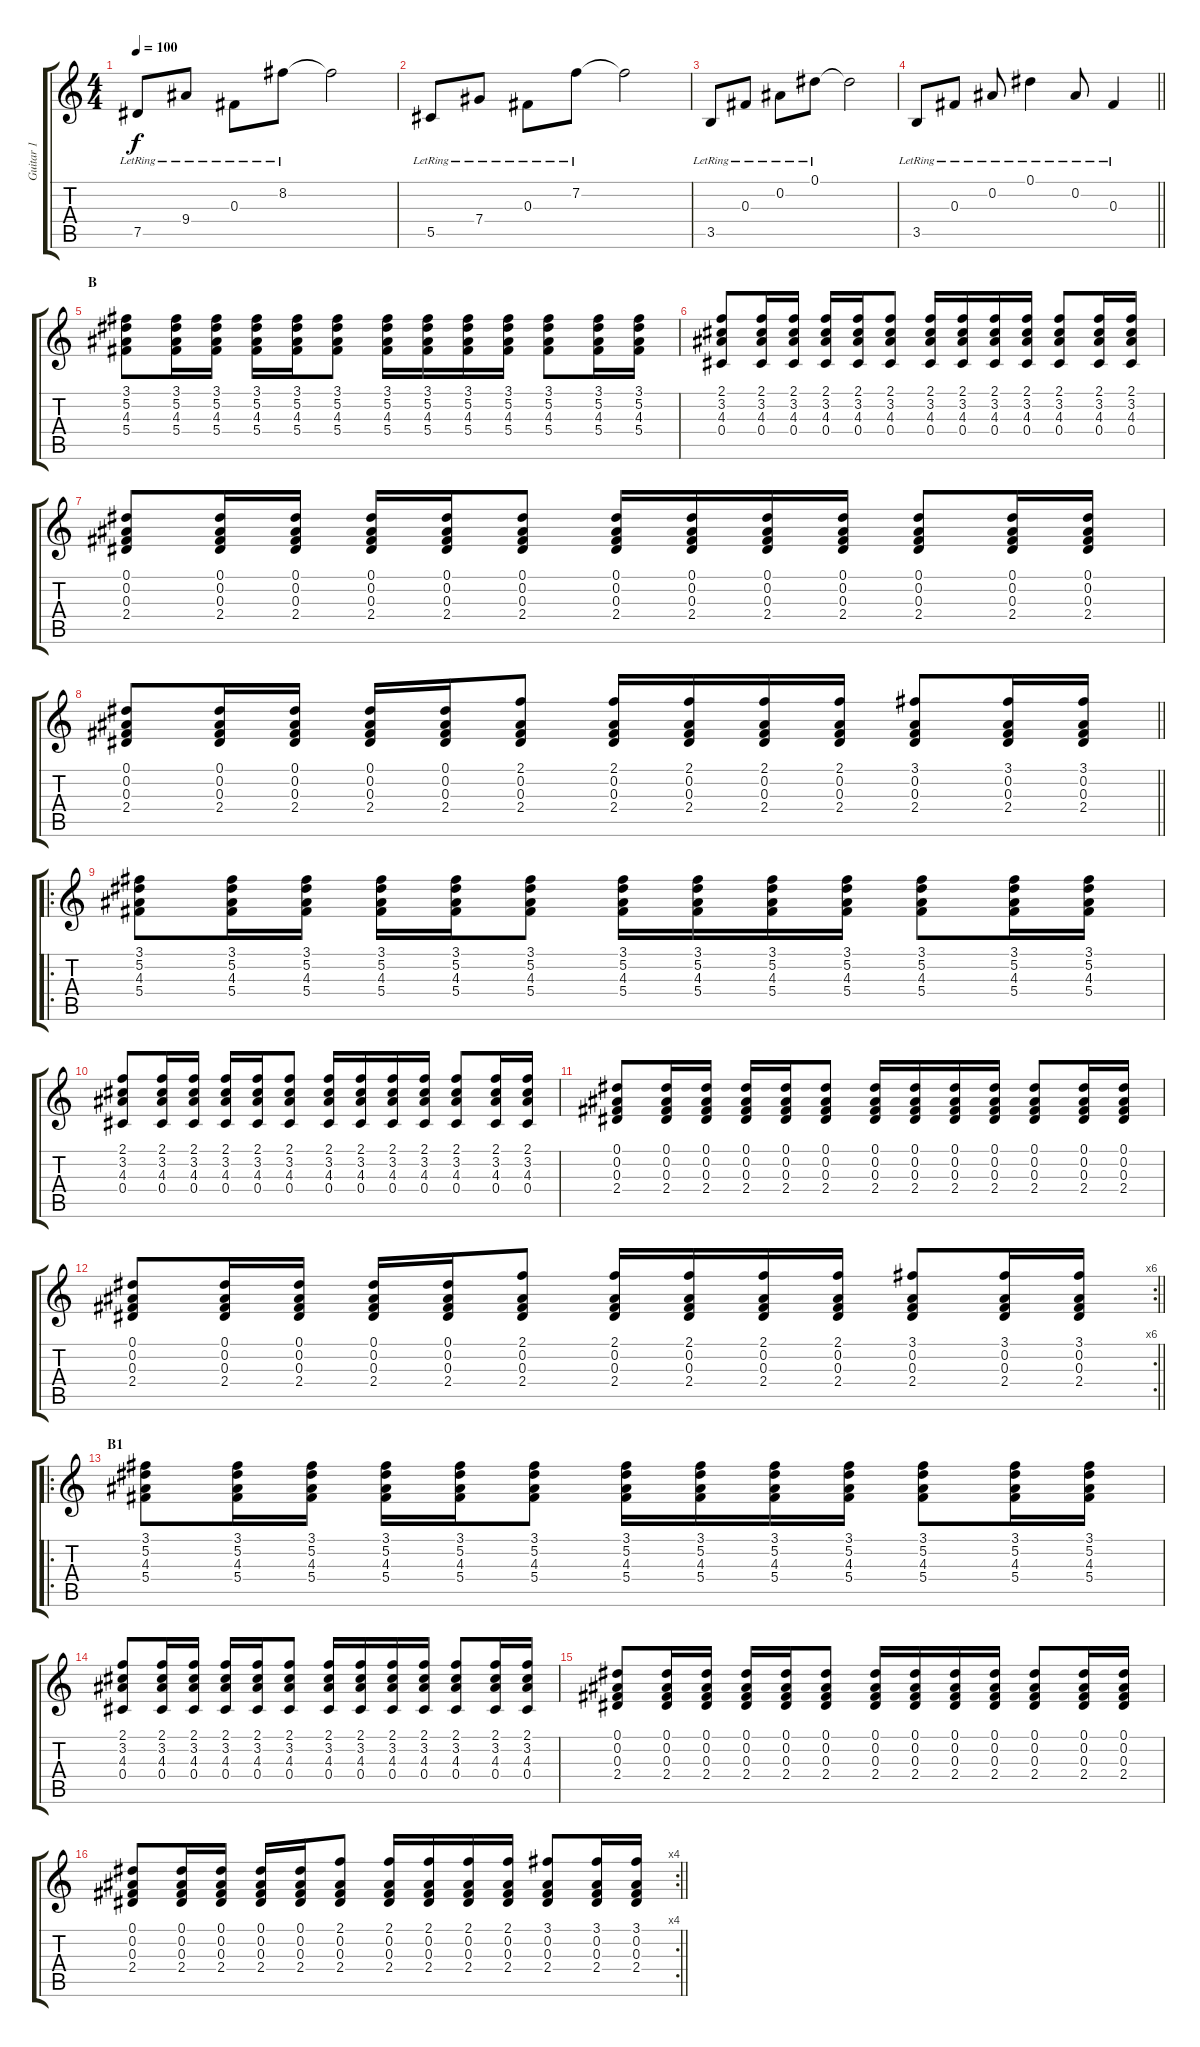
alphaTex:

\track ("Guitar 1" "Guitar 1") {instrument electricguitarjazz}
\staff {score tabs}
\tuning (Eb4 Bb3 Gb3 Db3 Ab2 Eb2) {hide}
\ts (4 4)
\tempo 100
\clef g2
\ks c
7.5{lr}.8{dy f} 9.4{lr}.8 0.3{lr}.8 8.2{lr}.8 8.2{t}.2 |
5.5{lr}.8 7.4{lr}.8 0.3{lr}.8 7.2{lr}.8 7.2{t}.2 |
3.5{lr}.8 0.3{lr}.8 0.2{lr}.8 0.1{lr}.8 0.1{t}.2 |
\barLineRight lightlight
3.5{lr}.8 0.3{lr}.8 0.2{lr}.8 0.1{lr}.4 0.2{lr}.8 0.3{lr}.4 |
\section ("" "B")
(3.1 5.2 4.3 5.4).8{volume 11} (3.1 5.2 4.3 5.4).16 (3.1 5.2 4.3 5.4).16 (3.1 5.2 4.3 5.4).16 (3.1 5.2 4.3 5.4).16 (3.1 5.2 4.3 5.4).8 (3.1 5.2 4.3 5.4).16 (3.1 5.2 4.3 5.4).16 (3.1 5.2 4.3 5.4).16 (3.1 5.2 4.3 5.4).16 (3.1 5.2 4.3 5.4).8 (3.1 5.2 4.3 5.4).16 (3.1 5.2 4.3 5.4).16 |
(2.1 3.2 4.3 0.4).8 (2.1 3.2 4.3 0.4).16 (2.1 3.2 4.3 0.4).16 (2.1 3.2 4.3 0.4).16 (2.1 3.2 4.3 0.4).16 (2.1 3.2 4.3 0.4).8 (2.1 3.2 4.3 0.4).16 (2.1 3.2 4.3 0.4).16 (2.1 3.2 4.3 0.4).16 (2.1 3.2 4.3 0.4).16 (2.1 3.2 4.3 0.4).8 (2.1 3.2 4.3 0.4).16 (2.1 3.2 4.3 0.4).16 |
(0.1 0.2 0.3 2.4).8 (0.1 0.2 0.3 2.4).16 (0.1 0.2 0.3 2.4).16 (0.1 0.2 0.3 2.4).16 (0.1 0.2 0.3 2.4).16 (0.1 0.2 0.3 2.4).8 (0.1 0.2 0.3 2.4).16 (0.1 0.2 0.3 2.4).16 (0.1 0.2 0.3 2.4).16 (0.1 0.2 0.3 2.4).16 (0.1 0.2 0.3 2.4).8 (0.1 0.2 0.3 2.4).16 (0.1 0.2 0.3 2.4).16 |
\barLineRight lightlight
(0.1 0.2 0.3 2.4).8 (0.1 0.2 0.3 2.4).16 (0.1 0.2 0.3 2.4).16 (0.1 0.2 0.3 2.4).16 (0.1 0.2 0.3 2.4).16 (2.1 0.2 0.3 2.4).8 (2.1 0.2 0.3 2.4).16 (2.1 0.2 0.3 2.4).16 (2.1 0.2 0.3 2.4).16 (2.1 0.2 0.3 2.4).16 (3.1 0.2 0.3 2.4).8 (3.1 0.2 0.3 2.4).16 (3.1 0.2 0.3 2.4).16 |
\ro
(3.1 5.2 4.3 5.4).8 (3.1 5.2 4.3 5.4).16 (3.1 5.2 4.3 5.4).16 (3.1 5.2 4.3 5.4).16 (3.1 5.2 4.3 5.4).16 (3.1 5.2 4.3 5.4).8 (3.1 5.2 4.3 5.4).16 (3.1 5.2 4.3 5.4).16 (3.1 5.2 4.3 5.4).16 (3.1 5.2 4.3 5.4).16 (3.1 5.2 4.3 5.4).8 (3.1 5.2 4.3 5.4).16 (3.1 5.2 4.3 5.4).16 |
(2.1 3.2 4.3 0.4).8 (2.1 3.2 4.3 0.4).16 (2.1 3.2 4.3 0.4).16 (2.1 3.2 4.3 0.4).16 (2.1 3.2 4.3 0.4).16 (2.1 3.2 4.3 0.4).8 (2.1 3.2 4.3 0.4).16 (2.1 3.2 4.3 0.4).16 (2.1 3.2 4.3 0.4).16 (2.1 3.2 4.3 0.4).16 (2.1 3.2 4.3 0.4).8 (2.1 3.2 4.3 0.4).16 (2.1 3.2 4.3 0.4).16 |
(0.1 0.2 0.3 2.4).8 (0.1 0.2 0.3 2.4).16 (0.1 0.2 0.3 2.4).16 (0.1 0.2 0.3 2.4).16 (0.1 0.2 0.3 2.4).16 (0.1 0.2 0.3 2.4).8 (0.1 0.2 0.3 2.4).16 (0.1 0.2 0.3 2.4).16 (0.1 0.2 0.3 2.4).16 (0.1 0.2 0.3 2.4).16 (0.1 0.2 0.3 2.4).8 (0.1 0.2 0.3 2.4).16 (0.1 0.2 0.3 2.4).16 |
\rc 6
\barLineRight lightlight
(0.1 0.2 0.3 2.4).8 (0.1 0.2 0.3 2.4).16 (0.1 0.2 0.3 2.4).16 (0.1 0.2 0.3 2.4).16 (0.1 0.2 0.3 2.4).16 (2.1 0.2 0.3 2.4).8 (2.1 0.2 0.3 2.4).16 (2.1 0.2 0.3 2.4).16 (2.1 0.2 0.3 2.4).16 (2.1 0.2 0.3 2.4).16 (3.1 0.2 0.3 2.4).8 (3.1 0.2 0.3 2.4).16 (3.1 0.2 0.3 2.4).16 |
\ro
\section ("" "B1")
(3.1 5.2 4.3 5.4).8 (3.1 5.2 4.3 5.4).16 (3.1 5.2 4.3 5.4).16 (3.1 5.2 4.3 5.4).16 (3.1 5.2 4.3 5.4).16 (3.1 5.2 4.3 5.4).8 (3.1 5.2 4.3 5.4).16 (3.1 5.2 4.3 5.4).16 (3.1 5.2 4.3 5.4).16 (3.1 5.2 4.3 5.4).16 (3.1 5.2 4.3 5.4).8 (3.1 5.2 4.3 5.4).16 (3.1 5.2 4.3 5.4).16 |
(2.1 3.2 4.3 0.4).8 (2.1 3.2 4.3 0.4).16 (2.1 3.2 4.3 0.4).16 (2.1 3.2 4.3 0.4).16 (2.1 3.2 4.3 0.4).16 (2.1 3.2 4.3 0.4).8 (2.1 3.2 4.3 0.4).16 (2.1 3.2 4.3 0.4).16 (2.1 3.2 4.3 0.4).16 (2.1 3.2 4.3 0.4).16 (2.1 3.2 4.3 0.4).8 (2.1 3.2 4.3 0.4).16 (2.1 3.2 4.3 0.4).16 |
(0.1 0.2 0.3 2.4).8 (0.1 0.2 0.3 2.4).16 (0.1 0.2 0.3 2.4).16 (0.1 0.2 0.3 2.4).16 (0.1 0.2 0.3 2.4).16 (0.1 0.2 0.3 2.4).8 (0.1 0.2 0.3 2.4).16 (0.1 0.2 0.3 2.4).16 (0.1 0.2 0.3 2.4).16 (0.1 0.2 0.3 2.4).16 (0.1 0.2 0.3 2.4).8 (0.1 0.2 0.3 2.4).16 (0.1 0.2 0.3 2.4).16 |
\rc 4
\barLineRight lightlight
(0.1 0.2 0.3 2.4).8 (0.1 0.2 0.3 2.4).16 (0.1 0.2 0.3 2.4).16 (0.1 0.2 0.3 2.4).16 (0.1 0.2 0.3 2.4).16 (2.1 0.2 0.3 2.4).8 (2.1 0.2 0.3 2.4).16 (2.1 0.2 0.3 2.4).16 (2.1 0.2 0.3 2.4).16 (2.1 0.2 0.3 2.4).16 (3.1 0.2 0.3 2.4).8 (3.1 0.2 0.3 2.4).16 (3.1 0.2 0.3 2.4).16
